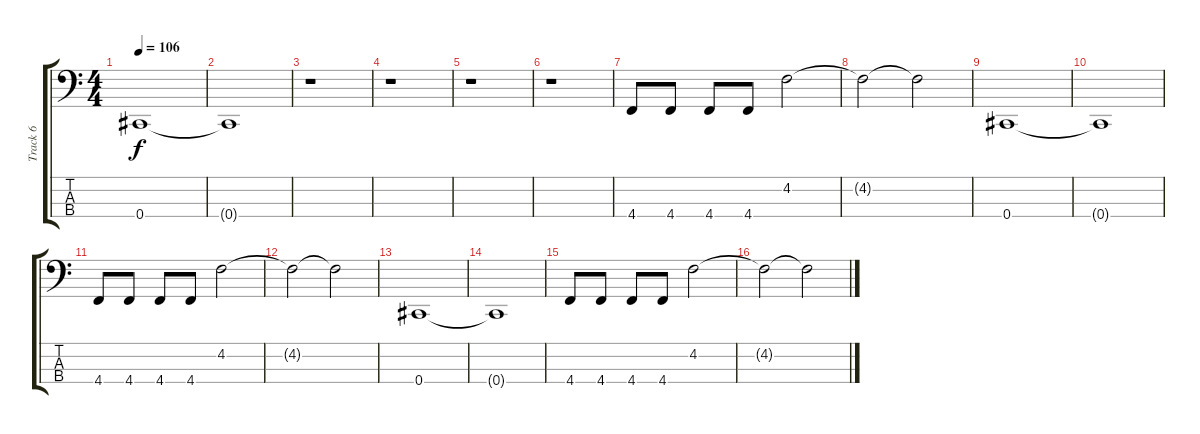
\track ("Track 6" "Track 6") {instrument electricbassfinger}
\staff {score tabs}
\tuning (Gb2 Db2 Ab1 Db1) {hide}
\ts (4 4)
\tempo 106
\clef f4
\ks c
0.4.1{dy f} |
0.4{t}.1 |
r.1 |
r.1 |
r.1 |
r.1 |
4.4.8 4.4.8 4.4.8 4.4.8 4.2.2 |
4.2{t}.2 4.2{t}.2 |
0.4.1 |
0.4{t}.1 |
4.4.8 4.4.8 4.4.8 4.4.8 4.2.2 |
4.2{t}.2 4.2{t}.2 |
0.4.1 |
0.4{t}.1 |
4.4.8 4.4.8 4.4.8 4.4.8 4.2.2 |
4.2{t}.2 4.2{t}.2
